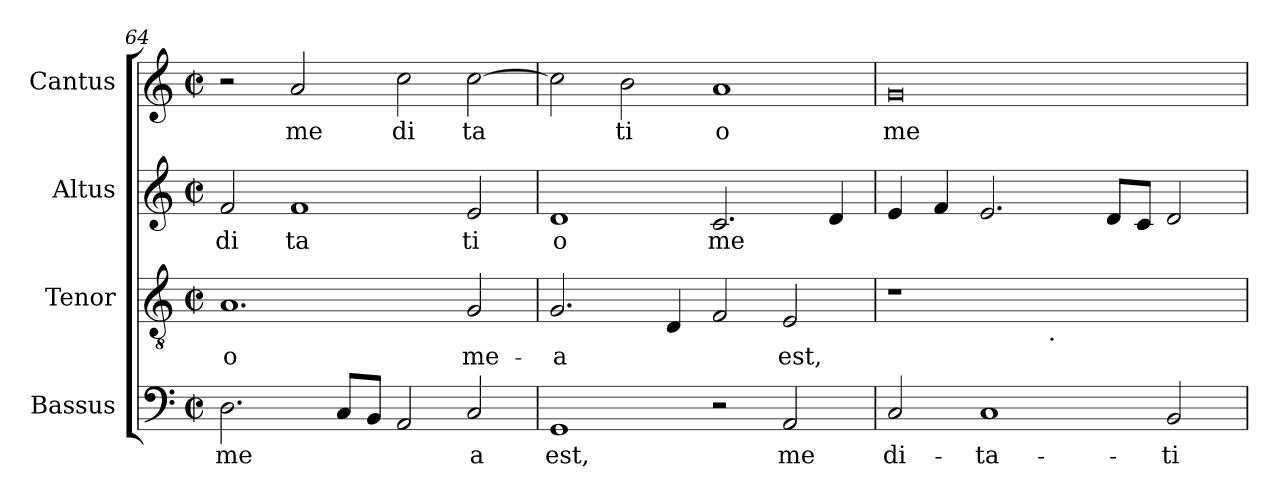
**kern	**text	**kern	**text	**kern	**text	**kern	**text
*part4	*part4	*part3	*part3	*part2	*part2	*part1	*part1
*staff4	*staff4	*staff3	*staff3	*staff2	*staff2	*staff1	*staff1
*I"Bassus	*	*I"Tenor	*	*I"Altus	*	*I"Cantus	*
*clefF4	*	*clefGv2	*	*clefG2	*	*clefG2	*
*k[]	*	*k[]	*	*k[]	*	*k[]	*
*C:	*	*C:	*	*C:	*	*C:	*
*M2/2	*	*M2/2	*	*M2/2	*	*M2/2	*
*met(c|)	*	*met(c|)	*	*met(c|)	*	*met(c|)	*
=64	=64	=64	=64	=64	=64	=64	=64
!	!LO:LY:b:cj	!	!LO:LY:b:cj	!	!LO:LY:b:cj	!	!
2.D\	me	1.A	-o	2f/	di	2r	.
!	!	!	!	!	!LO:LY:b:cj	!	!LO:LY:b:cj
.	.	.	.	1f	ta	2a/	me
!	!LO:LY:b:cj	!	!	!	!	!	!
8C/L	.	.	.	.	.	.	.
!	!LO:LY:b:cj	!	!	!	!	!	!
8BB/J	.	.	.	.	.	.	.
!	!LO:LY:b:cj	!	!	!	!	!	!LO:LY:b:cj
2AA/	.	.	.	.	.	2cc\	di
!	!LO:LY:b:cj	!	!LO:LY:b:cj	!	!LO:LY:b:cj	!	!LO:LY:b:cj
2C/	a	2G/	me-	2e/	ti	[>2cc\	ta
=65	=65	=65	=65	=65	=65	=65	=65
!	!LO:LY:b:cj	!	!LO:LY:b:cj	!	!LO:LY:b:cj	!	!LO:LY:b:cj
1GG	est,	2.G/	-a	1d	o	2cc\]	.
!	!	!	!	!	!	!	!LO:LY:b:cj
.	.	.	.	.	.	2b\	ti
!	!	!	!LO:LY:b:cj	!	!	!	!
.	.	4D/	.	.	.	.	.
!	!	!	!LO:LY:b:cj	!	!LO:LY:b:cj	!	!LO:LY:b:cj
2r	.	2F/	.	2.c/	me	1a	o
!	!LO:LY:b:cj	!	!LO:LY:b:cj	!	!	!	!
2AA/	me	2E/	est,	.	.	.	.
!	!	!	!	!	!LO:LY:b:cj	!	!
.	.	.	.	4d/	.	.	.
!!LO:PB:g=z
=66	=66	=66	=66	=66	=66	=66	=66
!	!LO:LY:b:cj	!	!	!	!LO:LY:b:cj	!	!LO:LY:b:cj
*	*	*^	*	*	*	*	*
2C/	di-	1r	2ryy	.	4e/	.	0g	me
!	!	!	!	!	!	!LO:LY:b:cj	!	!
.	.	.	.	.	4f/	.	.	.
!	!LO:LY:b:cj	!	!	!	!	!LO:LY:b:cj	!	!
1C	-ta-	.	4...ryy	.	2.e/	.	.	.
!	!	!	!LO:TX:b:t=.	!	!	!	!	!
.	.	.	1ryy	.	.	.	.	.
.	.	1ryy	.	.	.	.	.	.
!	!	!	!	!	!	!LO:LY:b:cj	!	!
.	.	.	.	.	8d/L	.	.	.
!	!	!	!	!	!	!LO:LY:b:cj	!	!
.	.	.	.	.	8c/J	.	.	.
!	!LO:LY:b:cj	!	!	!	!	!LO:LY:b:cj	!	!
2BB/	-ti-	.	.	.	2d/	.	.	.
.	.	.	32ryy	.	.	.	.	.
*	*	*v	*v	*	*	*	*	*
=	=	=	=	=	=	=	=
*-	*-	*-	*-	*-	*-	*-	*-
